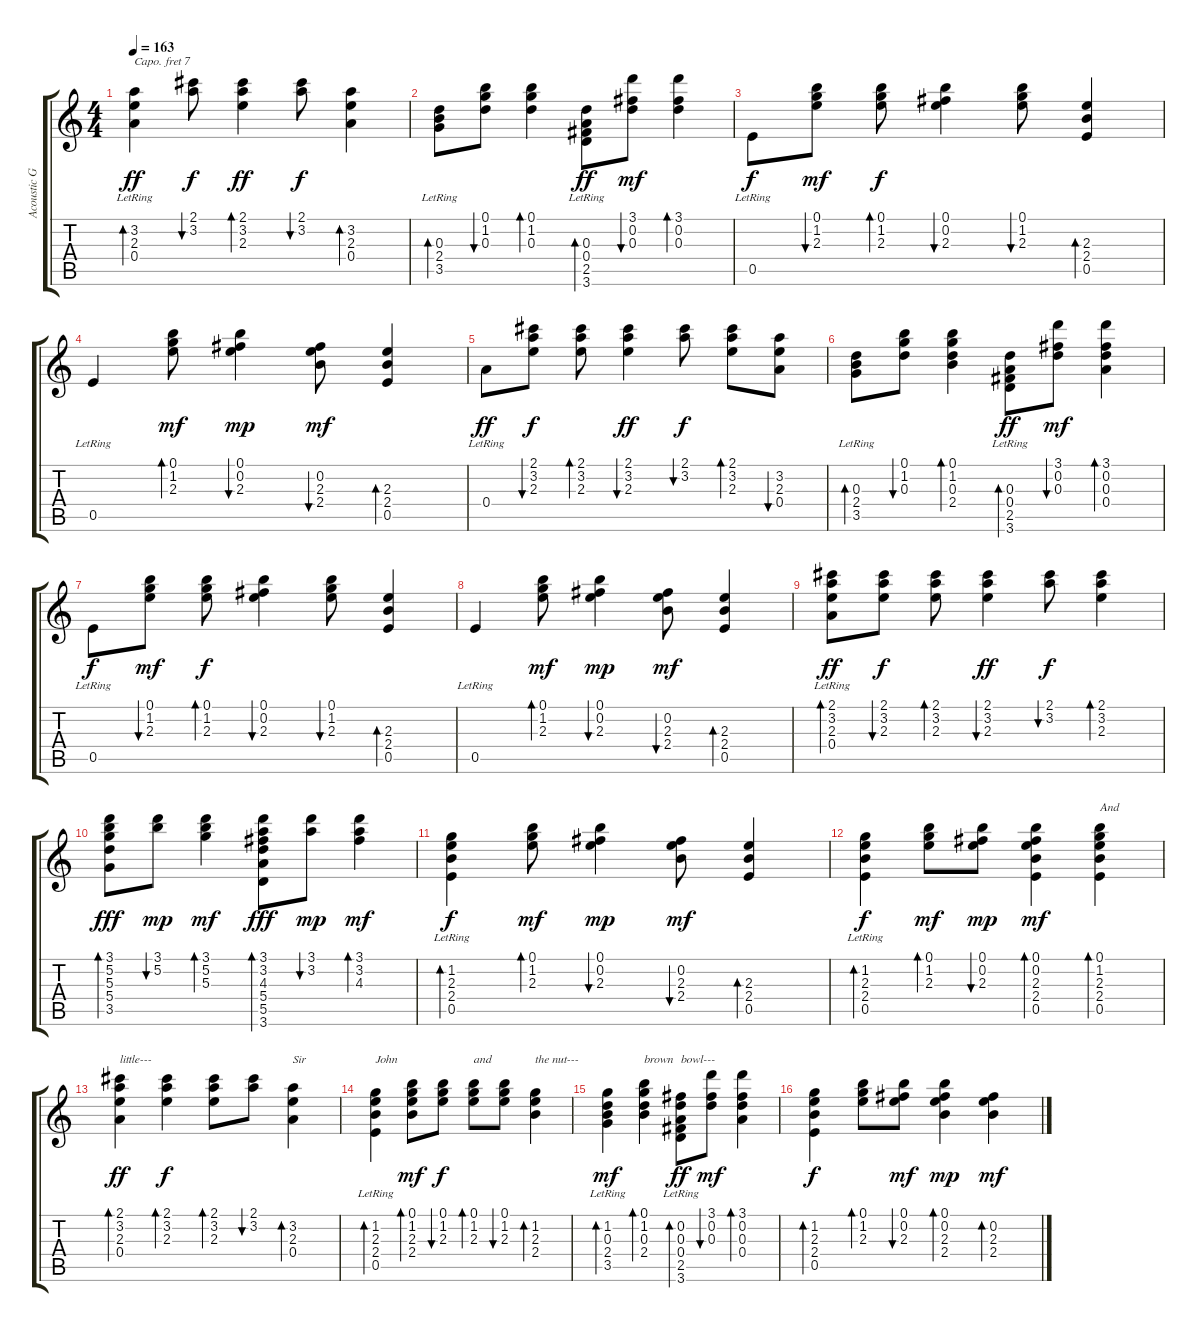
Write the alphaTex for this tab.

\track ("Acoustic Guitar" "Acoustic G") {instrument acousticguitarsteel}
\staff {score tabs}
\capo 7
\tuning (E4 B3 G3 D3 A2 E2) {hide}
\ts (4 4)
\tempo 163
\clef g2
\ks c
(3.2 2.3 0.4{lr}).4{bd 120 dy ff} (2.1 3.2).8{bu 60 dy f} (2.1 3.2 2.3).4{bd 120 dy ff} (2.1 3.2).8{bu 60 dy f} (3.2 2.3 0.4).4{bd 120} |
(0.3 2.4 3.5{lr}).8{bd 120} (0.1 1.2 0.3).8{bu 60} (0.1 1.2 0.3).4{bd 120} (0.3 0.4 2.5 3.6{lr}).8{bd 60 dy ff} (3.1 0.2 0.3).8{bu 60 dy mf} (3.1 0.2 0.3).4{bd 60} |
0.5{lr}.8{dy f} (0.1 1.2 2.3).8{bu 60 dy mf} (0.1 1.2 2.3).8{bd 60 dy f} (0.1 0.2 2.3).4{bu 120} (0.1 1.2 2.3).8{bu 60} (2.3 2.4 0.5).4{bd 120} |
0.5{lr}.4 (0.1 1.2 2.3).8{bd 60 dy mf} (0.1 0.2 2.3).4{bu 60 dy mp} (0.2 2.3 2.4).8{bu 60 dy mf} (2.3 2.4 0.5).4{bd 60} |
0.4{lr}.8{dy ff} (2.1 3.2 2.3).8{bu 60 dy f} (2.1 3.2 2.3).8{bd 60} (2.1 3.2 2.3).4{bu 120 dy ff} (2.1 3.2).8{bu 60 dy f} (2.1 3.2 2.3).8{bd 60} (3.2 2.3 0.4).8{bu 60} |
(0.3 2.4 3.5{lr}).8{bd 120} (0.1 1.2 0.3).8{bu 60} (0.1 1.2 0.3 2.4).4{bd 120} (0.3 0.4 2.5 3.6{lr}).8{bd 60 dy ff} (3.1 0.2 0.3).8{bu 60 dy mf} (3.1 0.2 0.3 0.4).4{bd 60} |
0.5{lr}.8{dy f} (0.1 1.2 2.3).8{bu 60 dy mf} (0.1 1.2 2.3).8{bd 60 dy f} (0.1 0.2 2.3).4{bu 120} (0.1 1.2 2.3).8{bu 60} (2.3 2.4 0.5).4{bd 120} |
0.5{lr}.4 (0.1 1.2 2.3).8{bd 60 dy mf} (0.1 0.2 2.3).4{bu 60 dy mp} (0.2 2.3 2.4).8{bu 60 dy mf} (2.3 2.4 0.5).4{bd 60} |
(2.1 3.2 2.3 0.4{lr}).8{bd 240 dy ff} (2.1 3.2 2.3).8{bu 60 dy f} (2.1 3.2 2.3).8{bd 60} (2.1 3.2 2.3).4{bu 120 dy ff} (2.1 3.2).8{bu 60 dy f} (2.1 3.2 2.3).4{bd 60} |
(3.1 5.2 5.3 5.4 3.5).8{bd 120 dy fff} (3.1 5.2).8{bu 60 dy mp} (3.1 5.2 5.3).4{bd 120 dy mf} (3.1 3.2 4.3 5.4 5.5 3.6).8{bd 60 dy fff} (3.1 3.2).8{bu 60 dy mp} (3.1 3.2 4.3).4{bd 60 dy mf} |
(1.2 2.3 2.4 0.5{lr}).4{bd 120 dy f} (0.1 1.2 2.3).8{bd 60 dy mf} (0.1 0.2 2.3).4{bu 60 dy mp} (0.2 2.3 2.4).8{bu 60 dy mf} (2.3 2.4 0.5).4{bd 60} |
(1.2 2.3 2.4 0.5{lr}).4{bd 240 dy f} (0.1 1.2 2.3).8{bd 60 dy mf} (0.1 0.2 2.3).8{bu 60 dy mp} (0.1 0.2 2.3 2.4 0.5).4{bd 120 dy mf} (0.1 1.2 2.3 2.4 0.5).4{bd 120 txt "And"} |
(2.1 3.2 2.3 0.4).4{bd 120 txt "little---" dy ff} (2.1 3.2 2.3).4{bd 120 dy f} (2.1 3.2 2.3).8{bd 60} (2.1 3.2).8{bu 60} (3.2 2.3 0.4).4{bd 120 txt "Sir"} |
(1.2 2.3 2.4 0.5{lr}).4{bd 120 txt "John"} (0.1 1.2 2.3 2.4).8{bd 60 dy mf} (0.1 1.2 2.3).8{bu 60 dy f} (0.1 1.2 2.3).8{bd 60 txt "and"} (0.1 1.2 2.3).8{bu 60} (1.2 2.3 2.4).4{bd 120 txt "the nut---"} |
(1.2 0.3 2.4 3.5{lr}).4{bd 120 dy mf} (0.1 1.2 0.3 2.4).4{bd 120 txt "brown"} (0.2 0.3 0.4 2.5 3.6{lr}).8{bd 60 txt "bowl---" dy ff} (3.1 0.2 0.3).8{bu 60 dy mf} (3.1 0.2 0.3 0.4).4{bd 60} |
(1.2 2.3 2.4 0.5).4{bd 120 dy f} (0.1 1.2 2.3).8{bd 60} (0.1 0.2 2.3).8{bu 60 dy mf} (0.1 0.2 2.3 2.4).4{bd 120 dy mp} (0.2 2.3 2.4).4{bd 120 dy mf}
